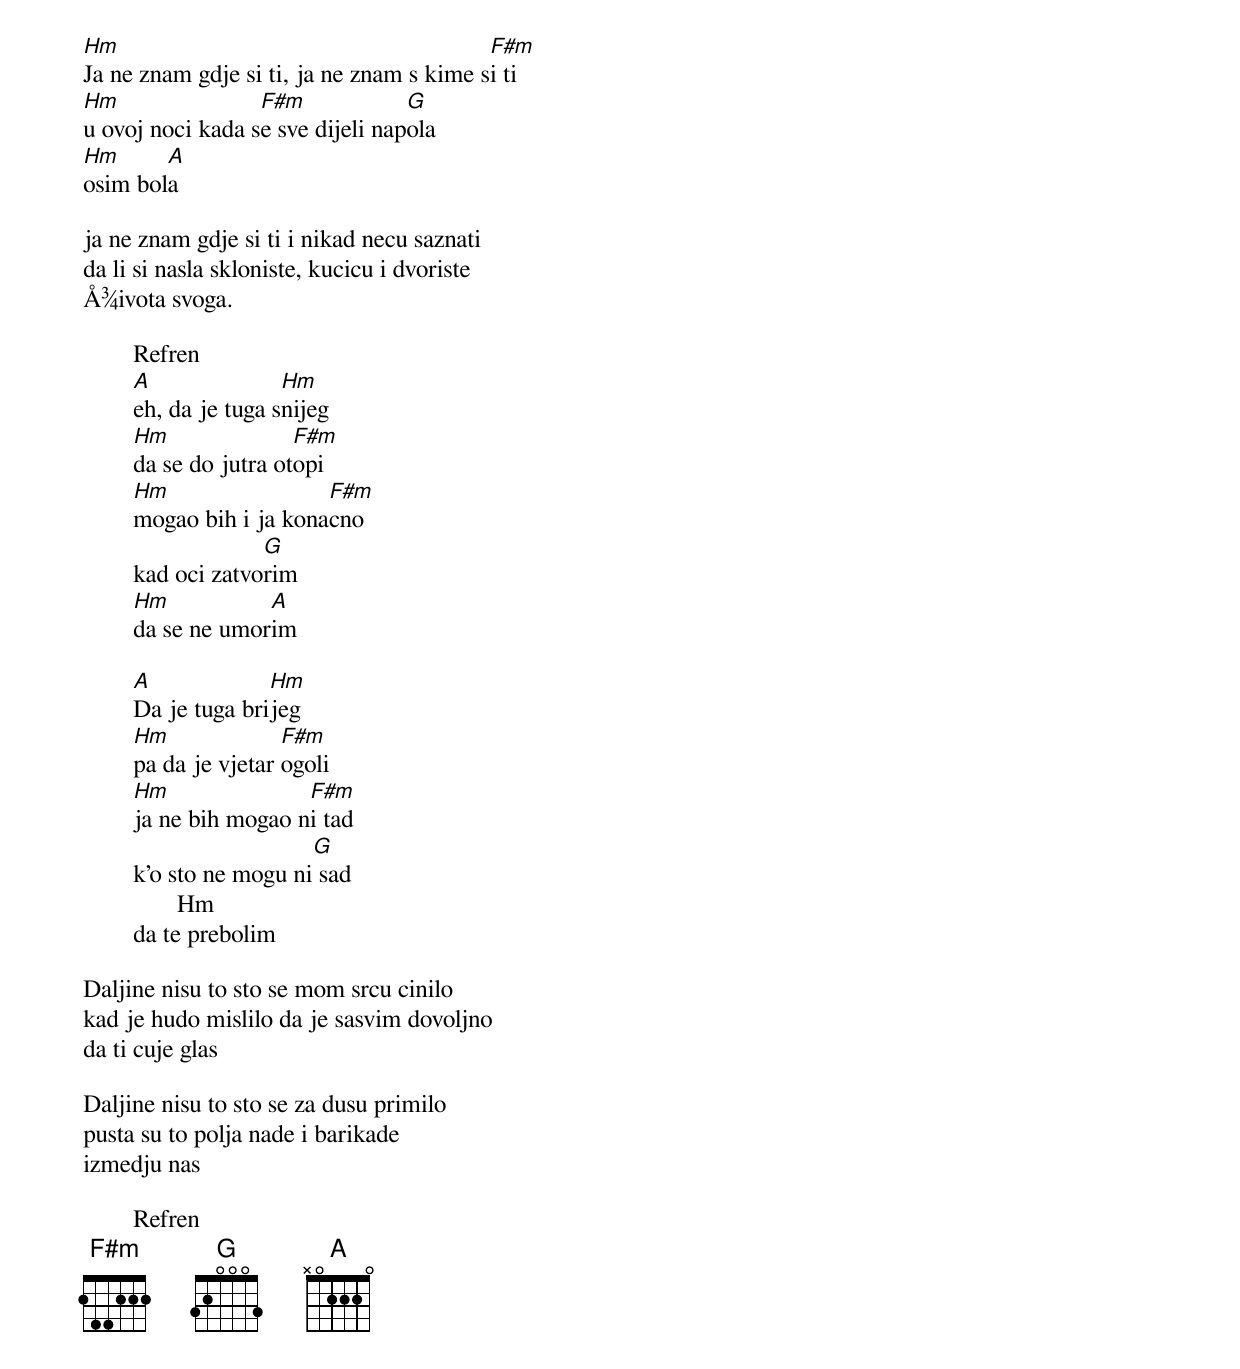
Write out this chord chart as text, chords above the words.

Hm                                        F#m
Ja ne znam gdje si ti, ja ne znam s kime si ti
Hm                F#m             G
u ovoj noci kada se sve dijeli napola
Hm      A
osim bola

ja ne znam gdje si ti i nikad necu saznati
da li si nasla skloniste, kucicu i dvoriste
Å¾ivota svoga.

	Refren
	A               Hm
	eh, da je tuga snijeg
	Hm               F#m
	da se do jutra otopi
	Hm                 F#m
	mogao bih i ja konacno
	             G
	kad oci zatvorim
	Hm           A
	da se ne umorim

	A             Hm
	Da je tuga brijeg
	Hm              F#m
	pa da je vjetar ogoli
	Hm               F#m
	ja ne bih mogao ni tad
	                  G
	k'o sto ne mogu ni sad
	       Hm
	da te prebolim

Daljine nisu to sto se mom srcu cinilo
kad je hudo mislilo da je sasvim dovoljno
da ti cuje glas

Daljine nisu to sto se za dusu primilo
pusta su to polja nade i barikade
izmedju nas

	Refren
